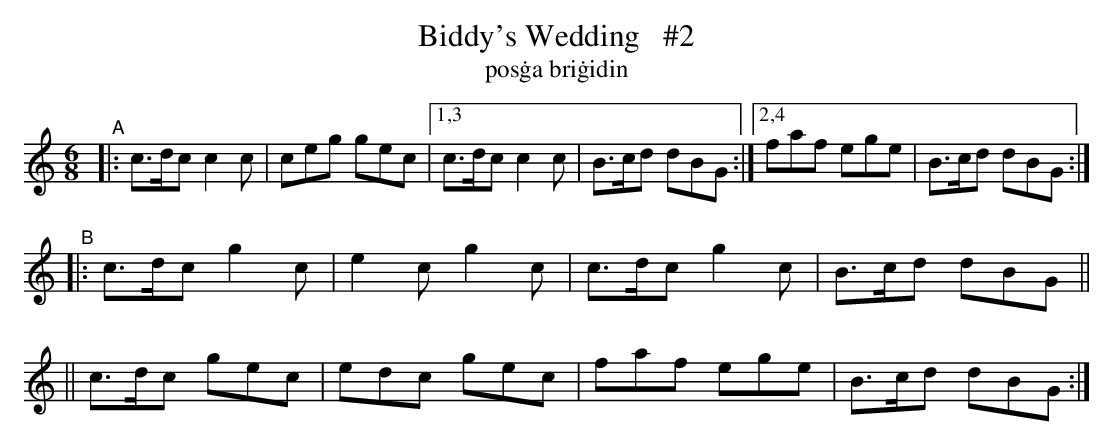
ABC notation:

X:1
T: Biddy's Wedding   #2
T: pos\.ga bri\.gidin
M: 6/8
K: C
"^A"\
|: c>dc c2c | ceg gec |[1,3 c>dc c2c | B>cd dBG :|[2,4 faf ege | B>cd dBG :|
"^B"\
|: c>dc g2c | e2c g2c | c>dc g2c | B>cd dBG ||
|| c>dc gec | edc gec | faf  ege | B>cd dBG :|
